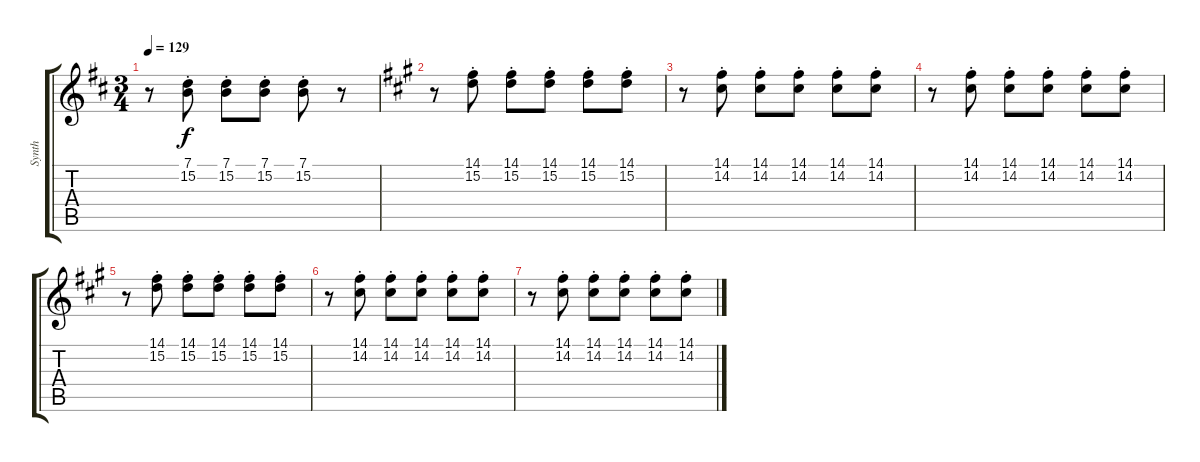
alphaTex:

\track ("Synth" "Synth") {instrument electricpiano1}
\staff {score tabs}
\tuning (E4 B3 G3 D3 A2 E2) {hide}
\ts (3 4)
\tempo 129
\clef g2
\ks bminor
r.8{dy f} (7.1{st} 15.2{st}).8 (7.1{st} 15.2{st}).8 (7.1{st} 15.2{st}).8 (7.1{st} 15.2{st}).8 r.8 |
\ks f#minor
r.8 (14.1{st} 15.2{st}).8 (14.1{st} 15.2{st}).8 (14.1{st} 15.2{st}).8 (14.1{st} 15.2{st}).8 (14.1{st} 15.2{st}).8 |
r.8 (14.1{st} 14.2{st}).8 (14.1{st} 14.2{st}).8 (14.1{st} 14.2{st}).8 (14.1{st} 14.2{st}).8 (14.1{st} 14.2{st}).8 |
r.8 (14.1{st} 14.2{st}).8 (14.1{st} 14.2{st}).8 (14.1{st} 14.2{st}).8 (14.1{st} 14.2{st}).8 (14.1{st} 14.2{st}).8 |
r.8 (14.1{st} 15.2{st}).8 (14.1{st} 15.2{st}).8 (14.1{st} 15.2{st}).8 (14.1{st} 15.2{st}).8 (14.1{st} 15.2{st}).8 |
r.8 (14.1{st} 14.2{st}).8 (14.1{st} 14.2{st}).8 (14.1{st} 14.2{st}).8 (14.1{st} 14.2{st}).8 (14.1{st} 14.2{st}).8 |
r.8 (14.1{st} 14.2{st}).8 (14.1{st} 14.2{st}).8 (14.1{st} 14.2{st}).8 (14.1{st} 14.2{st}).8 (14.1{st} 14.2{st}).8
